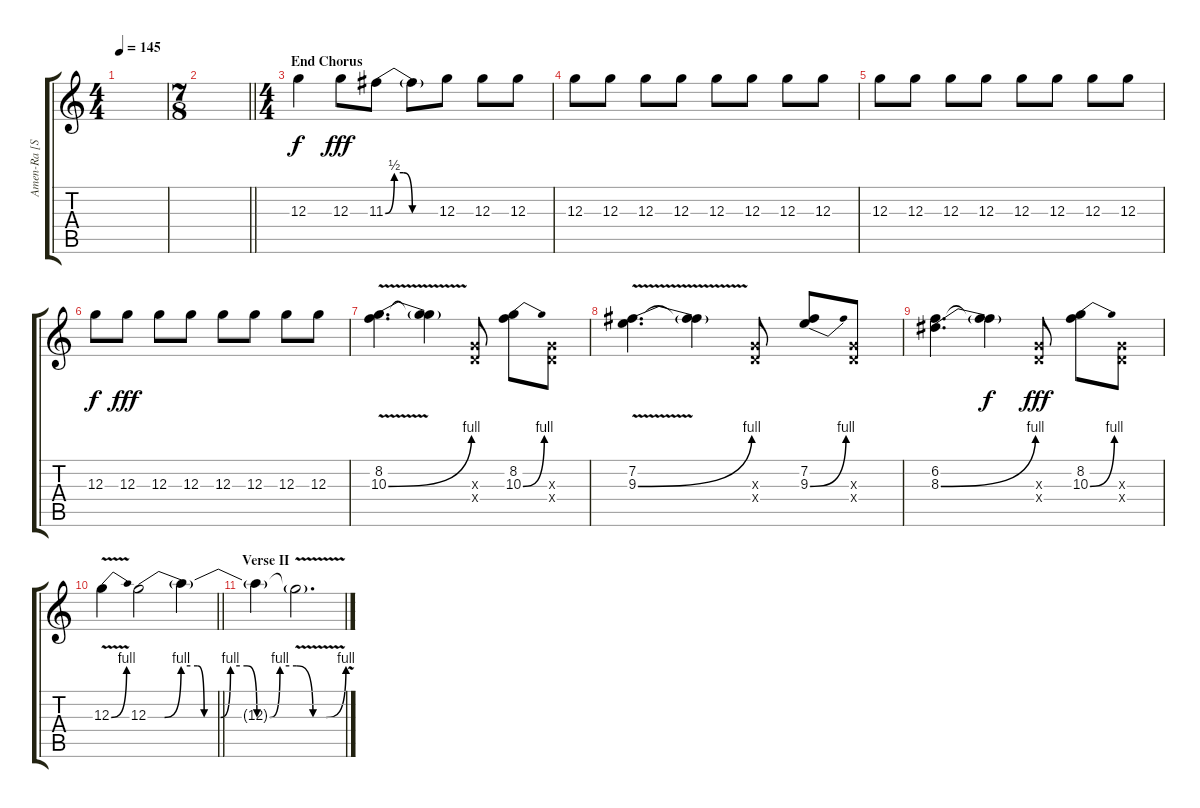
\track ("Amen-Ra [Solo]" "Amen-Ra [S") {instrument overdrivenguitar}
\staff {score tabs}
\tuning (E4 B3 G3 D3 A2 E2) {hide}
\ts (4 4)
\tempo 145
\clef g2
\ks c
|
\ts (7 8)
\barLineRight lightlight
|
\ts (4 4)
\section ("" "End Chorus")
12.3.4{volume 16} 12.3.8{dy fff} 11.3{be (custom 0 0 10 2 20 2 30 0 60 0)}.8 11.3{t}.8 12.3.8 12.3.8 12.3.8 |
12.3.8 12.3.8 12.3.8 12.3.8 12.3.8 12.3.8 12.3.8 12.3.8 |
12.3.8 12.3.8 12.3.8 12.3.8 12.3.8 12.3.8 12.3.8 12.3.8 |
12.3.8{dy f} 12.3.8{dy fff} 12.3.8 12.3.8 12.3.8 12.3.8 12.3.8 12.3.8 |
(8.2 10.3{be (bend 0 0 60 4) v}).4{d} (8.2{t} 10.3{t}).4 (0.3{x} 0.4{x}).8 (8.2 10.3{be (bend 0 0 60 4)}).8 (0.3{x} 0.4{x}).8 |
(7.2 9.3{be (bend 0 0 60 4) v}).4{d} (7.2{t} 9.3{t}).4 (0.3{x} 0.4{x}).8 (7.2 9.3{be (bend 0 0 60 4)}).8 (0.3{x} 0.4{x}).8 |
(6.2 8.3{be (bend 0 0 60 4)}).4{d} (6.2{t} 8.3{t}).4{dy f} (0.3{x} 0.4{x}).8{dy fff} (8.2 10.3{be (bend 0 0 60 4)}).8 (0.3{x} 0.4{x}).8 |
\barLineRight lightlight
12.3{be (bend 0 0 60 4) v}.4 12.3{be (custom 0 0 5 0 10 4 15 4 17 0 22 0 25 4 30 4 33 0 37 0 40 4 45 4 50 0 54 0 60 4)}.2 12.3{t}.4 |
\section ("" "Verse II")
12.3{t}.4 12.3{v t}.2{d}
